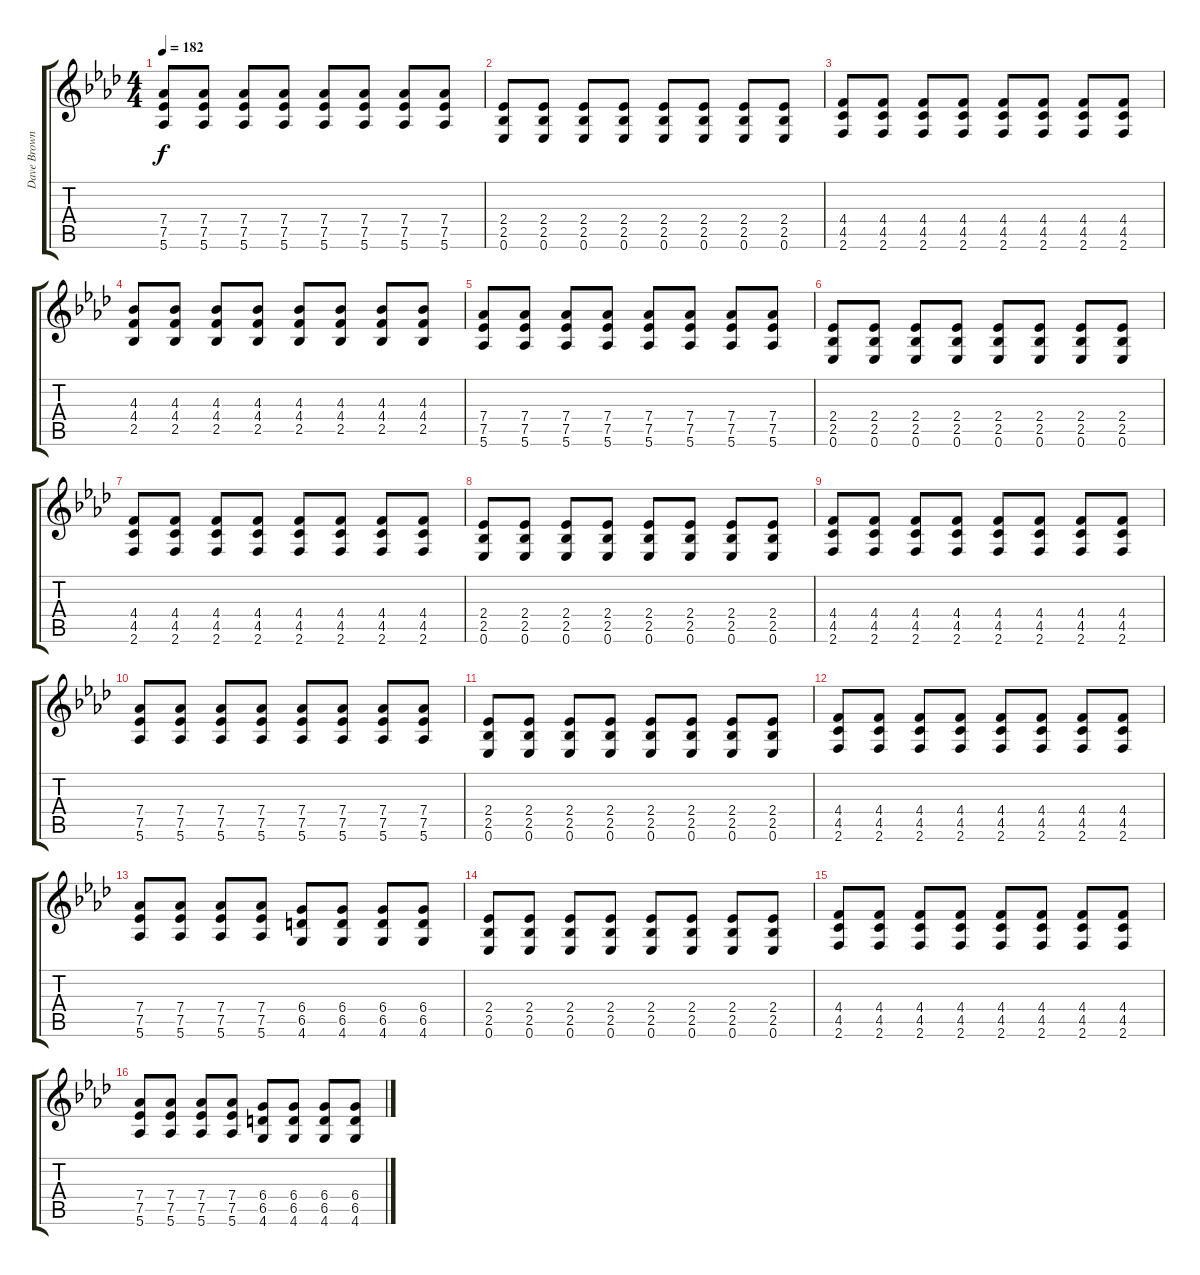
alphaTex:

\track ("Dave Brownsound" "Dave Brown") {instrument distortionguitar}
\staff {score tabs}
\tuning (Eb4 Bb3 Gb3 Db3 Ab2 Eb2) {hide}
\ts (4 4)
\tempo 182
\clef g2
\ks ab
(7.4 7.5 5.6).8{dy f} (7.4 7.5 5.6).8 (7.4 7.5 5.6).8 (7.4 7.5 5.6).8 (7.4 7.5 5.6).8 (7.4 7.5 5.6).8 (7.4 7.5 5.6).8 (7.4 7.5 5.6).8 |
(2.4 2.5 0.6).8 (2.4 2.5 0.6).8 (2.4 2.5 0.6).8 (2.4 2.5 0.6).8 (2.4 2.5 0.6).8 (2.4 2.5 0.6).8 (2.4 2.5 0.6).8 (2.4 2.5 0.6).8 |
(4.4 4.5 2.6).8 (4.4 4.5 2.6).8 (4.4 4.5 2.6).8 (4.4 4.5 2.6).8 (4.4 4.5 2.6).8 (4.4 4.5 2.6).8 (4.4 4.5 2.6).8 (4.4 4.5 2.6).8 |
(4.3 4.4 2.5).8 (4.3 4.4 2.5).8 (4.3 4.4 2.5).8 (4.3 4.4 2.5).8 (4.3 4.4 2.5).8 (4.3 4.4 2.5).8 (4.3 4.4 2.5).8 (4.3 4.4 2.5).8 |
(7.4 7.5 5.6).8 (7.4 7.5 5.6).8 (7.4 7.5 5.6).8 (7.4 7.5 5.6).8 (7.4 7.5 5.6).8 (7.4 7.5 5.6).8 (7.4 7.5 5.6).8 (7.4 7.5 5.6).8 |
(2.4 2.5 0.6).8 (2.4 2.5 0.6).8 (2.4 2.5 0.6).8 (2.4 2.5 0.6).8 (2.4 2.5 0.6).8 (2.4 2.5 0.6).8 (2.4 2.5 0.6).8 (2.4 2.5 0.6).8 |
(4.4 4.5 2.6).8 (4.4 4.5 2.6).8 (4.4 4.5 2.6).8 (4.4 4.5 2.6).8 (4.4 4.5 2.6).8 (4.4 4.5 2.6).8 (4.4 4.5 2.6).8 (4.4 4.5 2.6).8 |
(2.4 2.5 0.6).8 (2.4 2.5 0.6).8 (2.4 2.5 0.6).8 (2.4 2.5 0.6).8 (2.4 2.5 0.6).8 (2.4 2.5 0.6).8 (2.4 2.5 0.6).8 (2.4 2.5 0.6).8 |
(4.4 4.5 2.6).8 (4.4 4.5 2.6).8 (4.4 4.5 2.6).8 (4.4 4.5 2.6).8 (4.4 4.5 2.6).8 (4.4 4.5 2.6).8 (4.4 4.5 2.6).8 (4.4 4.5 2.6).8 |
(7.4 7.5 5.6).8 (7.4 7.5 5.6).8 (7.4 7.5 5.6).8 (7.4 7.5 5.6).8 (7.4 7.5 5.6).8 (7.4 7.5 5.6).8 (7.4 7.5 5.6).8 (7.4 7.5 5.6).8 |
(2.4 2.5 0.6).8 (2.4 2.5 0.6).8 (2.4 2.5 0.6).8 (2.4 2.5 0.6).8 (2.4 2.5 0.6).8 (2.4 2.5 0.6).8 (2.4 2.5 0.6).8 (2.4 2.5 0.6).8 |
(4.4 4.5 2.6).8 (4.4 4.5 2.6).8 (4.4 4.5 2.6).8 (4.4 4.5 2.6).8 (4.4 4.5 2.6).8 (4.4 4.5 2.6).8 (4.4 4.5 2.6).8 (4.4 4.5 2.6).8 |
(7.4 7.5 5.6).8 (7.4 7.5 5.6).8 (7.4 7.5 5.6).8 (7.4 7.5 5.6).8 (6.4 6.5 4.6).8 (6.4 6.5 4.6).8 (6.4 6.5 4.6).8 (6.4 6.5 4.6).8 |
(2.4 2.5 0.6).8 (2.4 2.5 0.6).8 (2.4 2.5 0.6).8 (2.4 2.5 0.6).8 (2.4 2.5 0.6).8 (2.4 2.5 0.6).8 (2.4 2.5 0.6).8 (2.4 2.5 0.6).8 |
(4.4 4.5 2.6).8 (4.4 4.5 2.6).8 (4.4 4.5 2.6).8 (4.4 4.5 2.6).8 (4.4 4.5 2.6).8 (4.4 4.5 2.6).8 (4.4 4.5 2.6).8 (4.4 4.5 2.6).8 |
(7.4 7.5 5.6).8 (7.4 7.5 5.6).8 (7.4 7.5 5.6).8 (7.4 7.5 5.6).8 (6.4 6.5 4.6).8 (6.4 6.5 4.6).8 (6.4 6.5 4.6).8 (6.4 6.5 4.6).8
